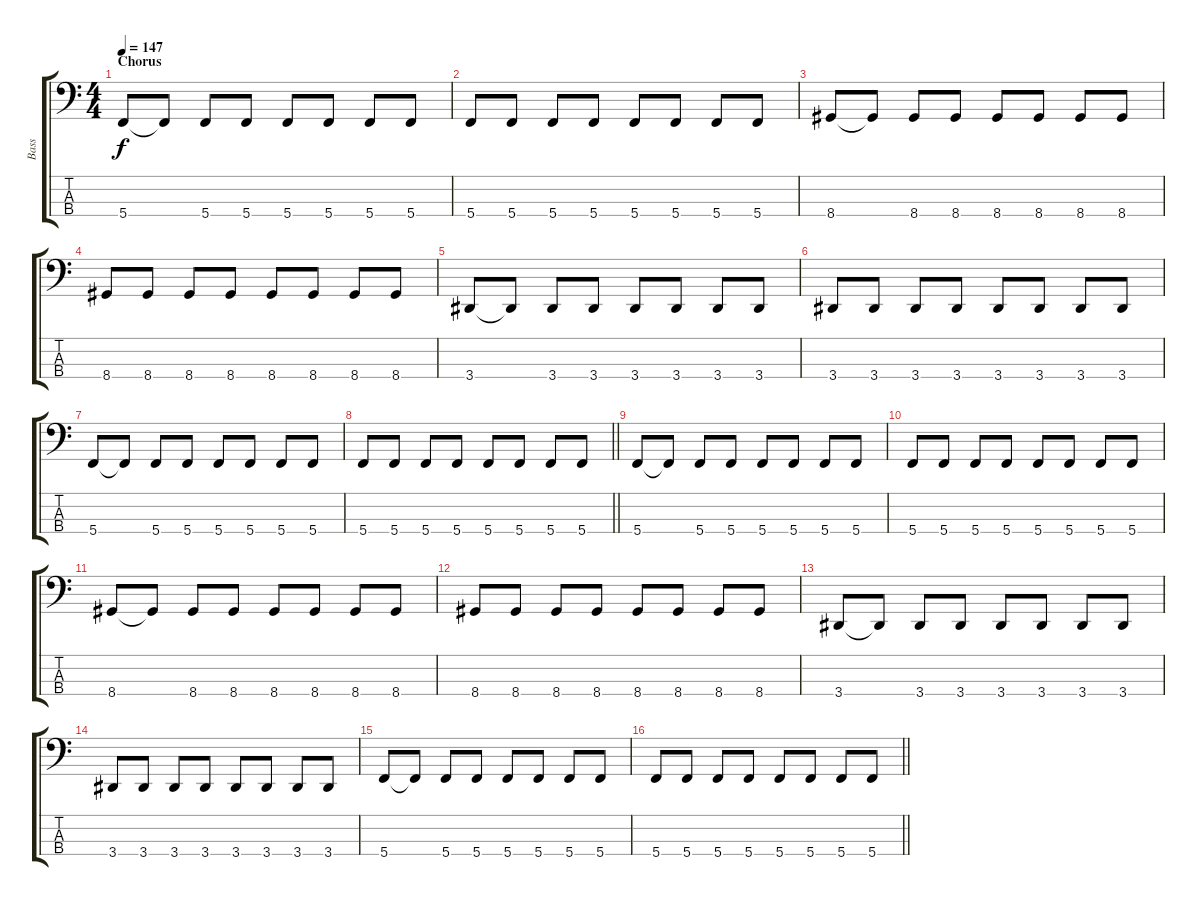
\track ("Bass" "Bass") {instrument electricbasspick}
\staff {score tabs}
\tuning (F2 C2 G1 C1) {hide}
\ts (4 4)
\section ("" "Chorus")
\tempo 147
\clef f4
\ks c
5.4.8{dy f} 5.4{t}.8 5.4.8 5.4.8 5.4.8 5.4.8 5.4.8 5.4.8 |
5.4.8 5.4.8 5.4.8 5.4.8 5.4.8 5.4.8 5.4.8 5.4.8 |
8.4.8 8.4{t}.8 8.4.8 8.4.8 8.4.8 8.4.8 8.4.8 8.4.8 |
8.4.8 8.4.8 8.4.8 8.4.8 8.4.8 8.4.8 8.4.8 8.4.8 |
3.4.8 3.4{t}.8 3.4.8 3.4.8 3.4.8 3.4.8 3.4.8 3.4.8 |
3.4.8 3.4.8 3.4.8 3.4.8 3.4.8 3.4.8 3.4.8 3.4.8 |
5.4.8 5.4{t}.8 5.4.8 5.4.8 5.4.8 5.4.8 5.4.8 5.4.8 |
\barLineRight lightlight
5.4.8 5.4.8 5.4.8 5.4.8 5.4.8 5.4.8 5.4.8 5.4.8 |
\section ("" "")
5.4.8 5.4{t}.8 5.4.8 5.4.8 5.4.8 5.4.8 5.4.8 5.4.8 |
5.4.8 5.4.8 5.4.8 5.4.8 5.4.8 5.4.8 5.4.8 5.4.8 |
8.4.8 8.4{t}.8 8.4.8 8.4.8 8.4.8 8.4.8 8.4.8 8.4.8 |
8.4.8 8.4.8 8.4.8 8.4.8 8.4.8 8.4.8 8.4.8 8.4.8 |
3.4.8 3.4{t}.8 3.4.8 3.4.8 3.4.8 3.4.8 3.4.8 3.4.8 |
3.4.8 3.4.8 3.4.8 3.4.8 3.4.8 3.4.8 3.4.8 3.4.8 |
5.4.8 5.4{t}.8 5.4.8 5.4.8 5.4.8 5.4.8 5.4.8 5.4.8 |
\barLineRight lightlight
5.4.8 5.4.8 5.4.8 5.4.8 5.4.8 5.4.8 5.4.8 5.4.8
